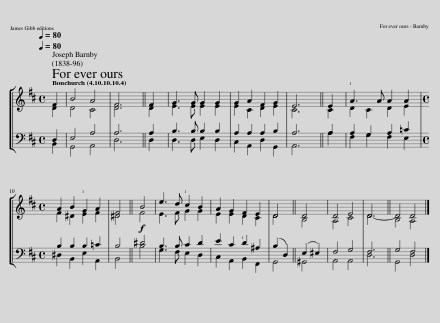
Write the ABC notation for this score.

X:1
%%score [ ( 1 2 ) ( 3 4 ) ]
L:1/8
Q:1/4=80
M:4/4
I:linebreak $
K:D
V:1 treble
V:2 treble
V:3 bass
V:4 bass
V:1
 F2 | B4 A4 | F6 || F2 | G3 G G2 G2 | %5
 G2 A2 F2 G2 | E6 || E2 | A3 A A2 A2 |$[M:4/4] A2 B2 G2 A2 | %10
 F4 ||!f! B4 | e3 d c2 B2 | A2 G2 F2 E2 | D4 || %15
 D4 | D4 E4 | D6 || D4 D4 |] %19
V:2
 D2 | D4 C4 | D6 || D2 | E3 E E2 E2 | %5
 E2 C2 D2 E2 | C6 || C2 | D2 C2 D2 E2 |$[M:4/4] F2 ^D2 E2 F2 | %10
 ^D4 || F4 | E3 F G2 G2 | E2 E2 D2 C2 | D4 || %15
 B,4 | A,4 C4 | D6- || B,4 A,4 |] %19
V:3
 D,2 | E,4 A,4 | A,6 || A,2 | B,3 B, B,2 B,2 | %5
 A,2 A,2 A,2 B,2 | A,6 || A,2 | A,2 G,2 A,2 =C2 |$[M:4/4] B,2 B,2 B,2 =C2 | %10
 B,4 || ^D4 | B,3 B, C2 D2 | E2 C2 D2 ^A,2 | (B,2 D,2) || %15
 (E,2 ^E,2) | F,4 G,4 | F,6 || G,4 F,4 |] %19
V:4
 B,,2 | G,,4 A,,4 | D,6 || D,2 | D,3 D, E,2 D,2 | %5
 C,2 A,,2 D,2 G,,2 | A,,6 || A,2 | F,2 G,2 F,2 E,2 |$[M:4/4] ^D,2 B,,2 E,2 A,,2 | %10
 B,,4 || B,4 | G,3 F, E,2 D,2 | C,2 A,,2 B,,2 F,,2 | G,,4 || %15
 ^G,,4 | A,,4 A,,4 | D,6 || G,,4 D,4 |] %19
